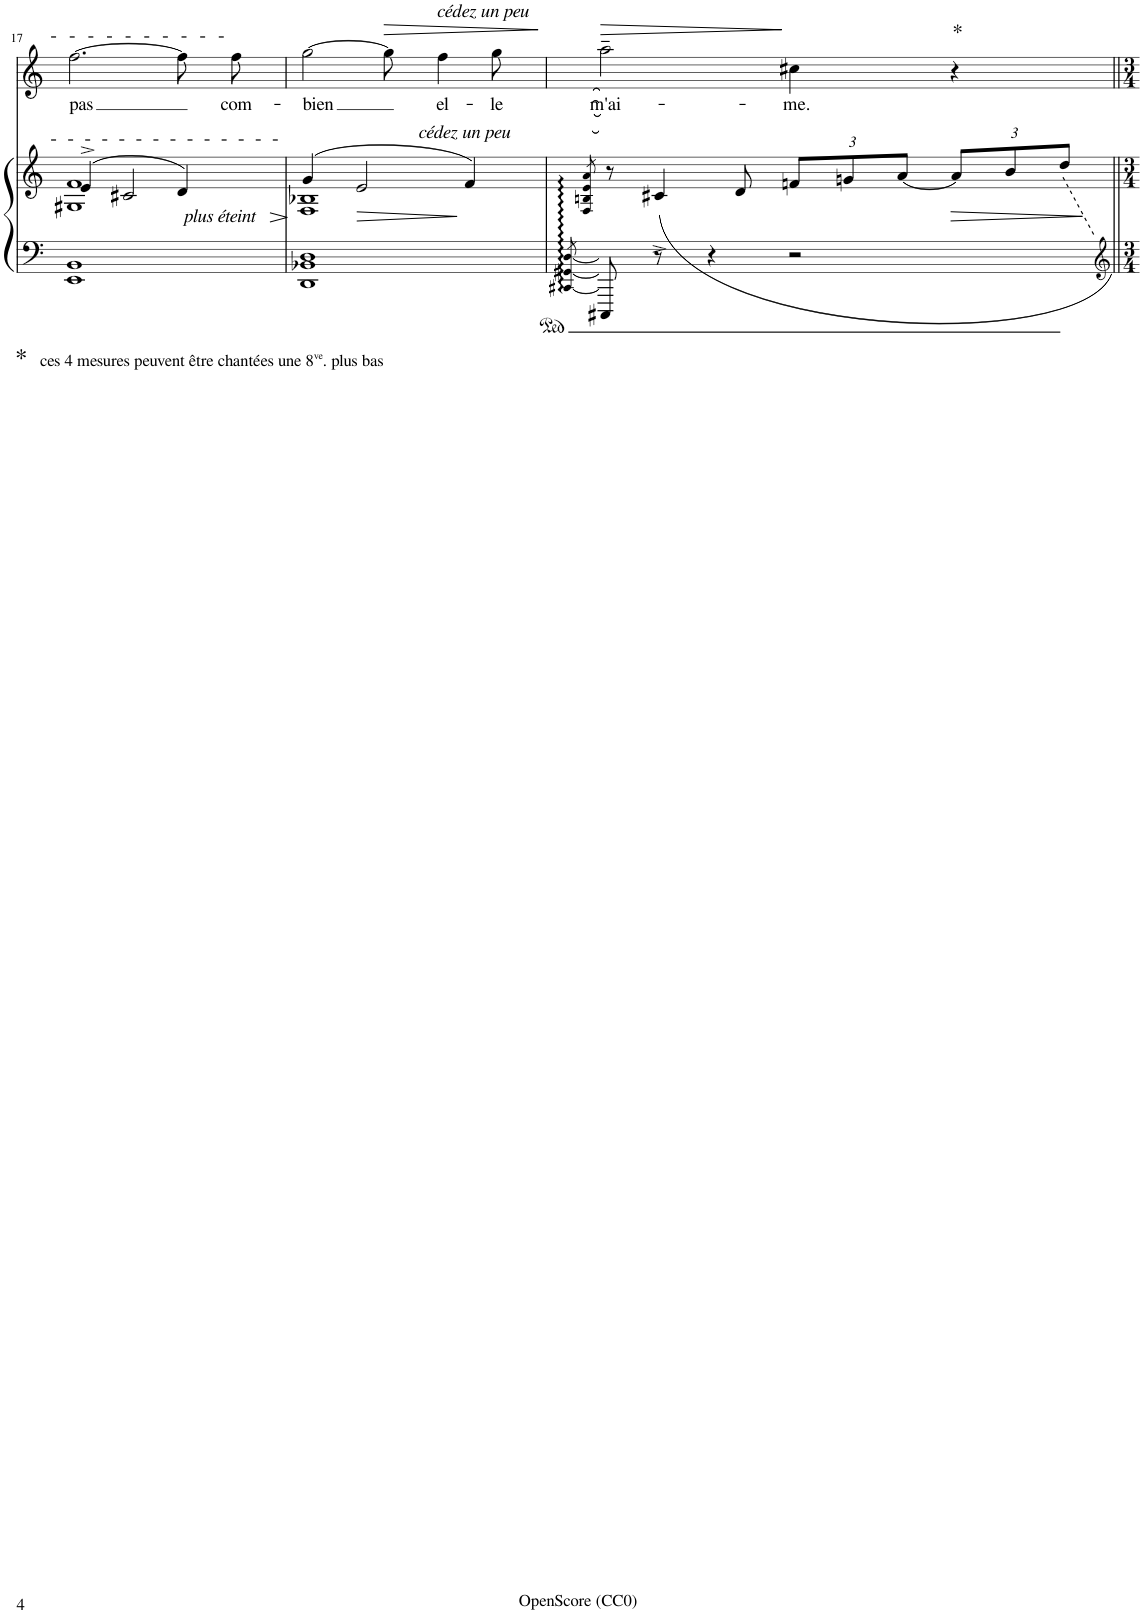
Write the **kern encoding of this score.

**kern	**kern	**dynam	**kern	**text	**dynam
*part2	*part2	*part2	*part1	*part1	*part1
*staff3	*staff2	*staff2/3	*staff1	*staff1	*staff1
*I"Piano	*	*	*I"Chant Voice	*	*
*I'Pno	*	*	*	*	*
!!LO:PB:g=z
*clefF4	*clefG2	*	*clefG2	*	*
*k[]	*k[]	*	*k[]	*	*
*M4/4	*M4/4	*	*M4/4	*	*
*met(c)	*met(c)	*	*met(c)	*	*
=17	=17	=17	=17	=17	=17
*	*^	*	*	*	*
!LO:TX:b:t=*	!	!	!	!	!	!
!LO:TX:b:t=ces 4 mesures peuvent être chantées une 8	!	!	!	!	!	!
!LO:TX:b:t=ve	!	!	!	!	!	!
!LO:TX:b:t=. plus bas	!	!	!	!	!	!
!	!	!	!	!	!LO:LY:b	!
1EE 1BB	(4e^/	1G#X 1f	.	[2.ff\	pas	.
.	2c#X/	.	.	.	.	.
!	!LO:TX:b:i:t=plus éteint	!	!	!	!	!
!	!	!	!LO:HP:b	!	!	!
.	4d/)	.	>	8ff\L]	.	.
!	!	!	!	!	!LO:LY:b	!
.	.	.	.	8ff\J	com-	.
*	*v	*v	*	*	*	*
.	.	]	.	.	.
=18	=18	=18	=18	=18	=18
*	*^	*	*	*	*
!	!	!	!	!	!LO:LY:b	!
1DD 1BB-X 1D	(4g/	1F 1B-X	.	[2gg\	-bien	.
!	!	!	!LO:HP:b	!	!	!
.	2e/	.	>	.	.	.
!	!	!	!	!	!	!LO:HP:b
.	.	.	.	8gg\]	.	>
!	!	!	!	!LO:TX:a:i:t=cédez un peu	!	!
!	!	!	!	!	!LO:LY:b	!
.	.	.	.	4ff\	el-	.
!	!LO:TX:a:i:t=cédez un peu	!	!	!	!	!
.	4f/)	.	]	.	.	.
!	!	!	!	!	!LO:LY:b	!
.	.	.	.	8gg\	-le	.
*	*v	*v	*	*	*	*
.	.	.	.	.	]
=19	=19	=19	=19	=19	=19
*^	*^	*	*	*	*
.	[<8qCC#X/ [<8qGG#X/ [<8qD/	.	[<8qF/ [<8qBn/ [8qe/ [8qa/	.	.	.	.
!	!	!	!	!	!	!LO:LY:b	!LO:HP:b
8CCC#X/	8CC#] 8GG#] 8D]	8r	8F] 8B] 8e] 8a]	.	2aa~\	m'ai-	>
8r	2..ryy	4c#X^/	2..ryy	.	.	.	.
4r	.	.	.	.	.	.	.
.	.	8d/	.	.	.	.	.
*	*	*Xbrackettup	*	*	*	*	*
!	!	!	!	!	!	!LO:LY:b	!
2r	.	12fn/L	.	.	4cc#X\	-me.	]
.	.	12gn/	.	.	.	.	.
.	.	[12a/J	.	.	.	.	.
!	!	!	!	!	!LO:TX:a:t=*	!	!
!	!	!	!	!LO:HP:b	!	!	!
.	.	12a/L]	.	>	4r	.	.
.	.	12b/	.	.	.	.	.
.	.	12dd/J	.	.	.	.	.
*v	*v	*	*	*	*	*	*
*	*v	*v	*	*	*	*
.	.	]	.	.	.
=||	=||	=||	=||	=||	=||
*-	*-	*-	*-	*-	*-
